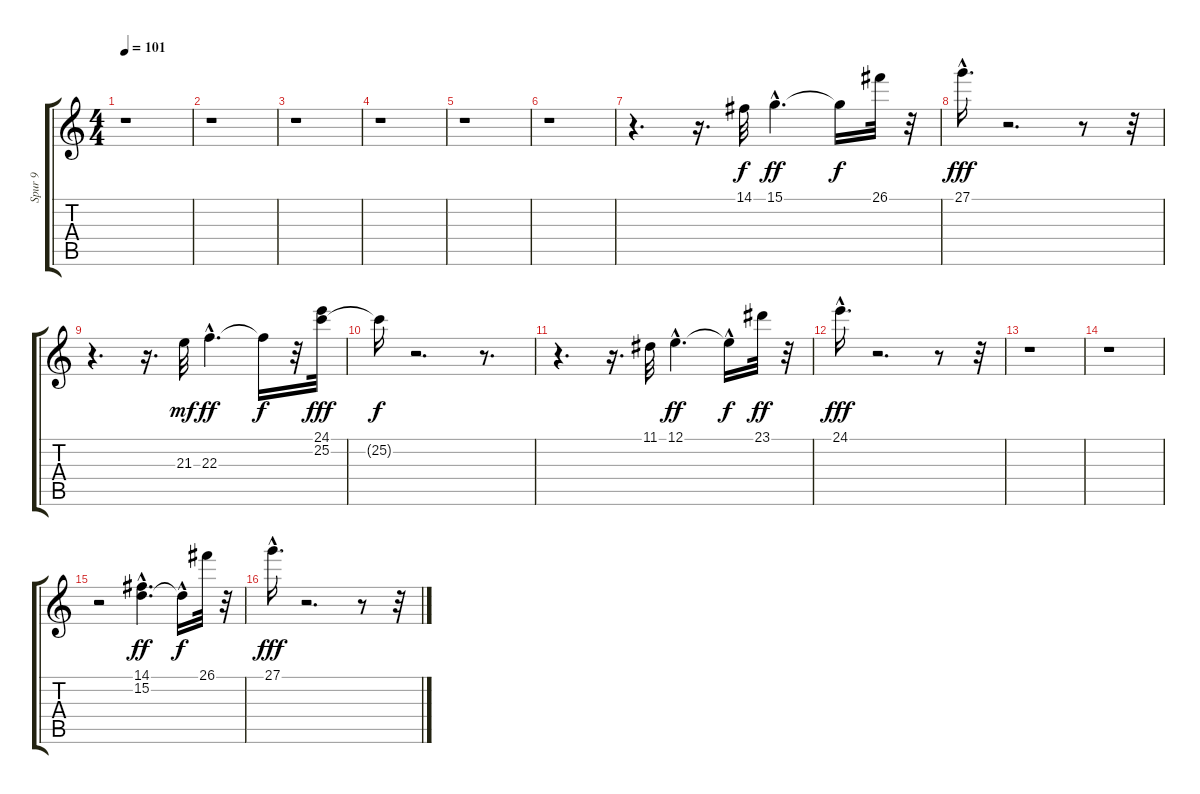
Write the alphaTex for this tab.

\track ("Spur 9" "Spur 9") {instrument pad1newage}
\staff {score tabs}
\tuning (E4 B3 G3 D3 A2 E2) {hide}
\ts (4 4)
\tempo 101
\clef g2
\ks c
r.1{dy fff} |
r.1 |
r.1 |
r.1 |
r.1 |
r.1 |
r.4{d} r.16{d} 14.1.32{dy f} 15.1{hac}.4{d dy ff} 15.1{t}.16{dy f} 26.1.32 r.32 |
27.1{hac}.16{d dy fff} r.2{d} r.8 r.32 |
r.4{d} r.16{d} 21.3.32{dy mf} 22.3{hac}.4{d dy ff} 22.3{t}.16{dy f} r.32 (24.1 25.2).32{dy fff} |
25.2{t}.16{dy f} r.2{d} r.8{d} |
r.4{d} r.16{d} 11.1.32 12.1{hac}.4{d dy ff} 12.1{hac t}.16{dy f} 23.1.32{dy ff} r.32 |
24.1{hac}.16{d dy fff} r.2{d} r.8 r.32 |
r.1 |
r.1 |
r.2 (14.1 15.2{hac}).4{d dy ff} 15.2{hac t}.16{dy f} 26.1.32 r.32 |
27.1{hac}.16{d dy fff} r.2{d} r.8 r.32
